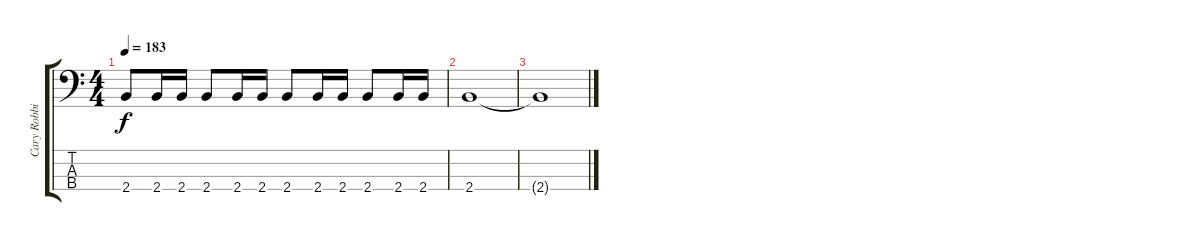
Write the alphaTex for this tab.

\track ("Cary Robbins|Bass" "Cary Robbi") {instrument electricbassfinger}
\staff {score tabs}
\tuning (C-1 G2 D2 A1) {hide}
\ts (4 4)
\tempo 183
\clef f4
\ks c
2.4.8{dy f} 2.4.16 2.4.16 2.4.8 2.4.16 2.4.16 2.4.8 2.4.16 2.4.16 2.4.8 2.4.16 2.4.16 |
2.4.1 |
2.4{t}.1
